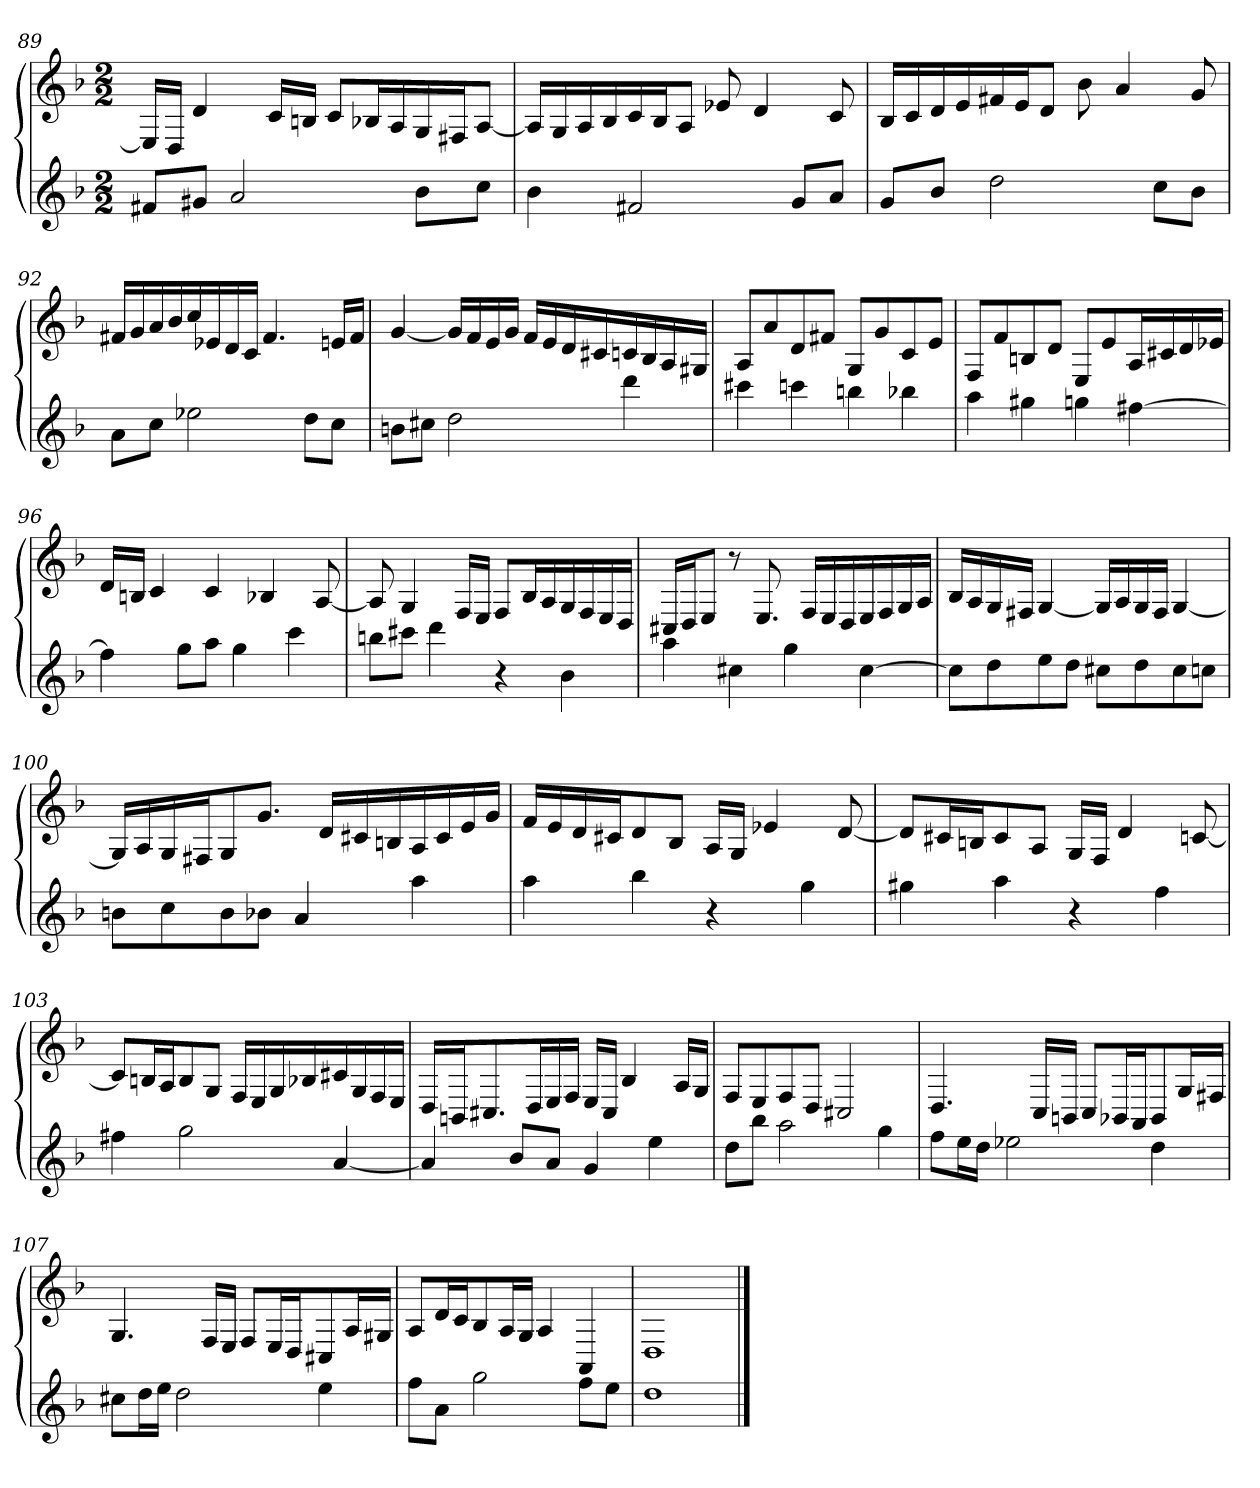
**kern	**kern
*part1	*part1
*staff2	*staff1
*k[b-]	*k[b-]
*d:	*d:
*M2/2	*M2/2
=89	=89
8f#XL	16ELL]
.	16DJJ
8g#XJ	4d
2a	.
.	16cLL
.	16BnJJ
.	8cL
.	16B-XL
.	16A
8b-L	16G
.	16F#XJ
8ccJ	[8AJ
=90	=90
4b-	16ALL]
.	16G
.	16A
.	16B-
2f#X	16c
.	16B-J
.	8AJ
.	8e-X
.	4d
8gL	.
8aJ	8c
=91	=91
8gL	16B-LL
.	16c
8b-J	16d
.	16e
2dd	16f#X
.	16eJ
.	8dJ
.	8b-
.	4a
8ccL	.
8b-J	8g
=92	=92
8aL	16f#XLL
.	16g
8ccJ	16a
.	16b-
2ee-X	16cc
.	16e-X
.	16d
.	16cJJ
.	4.f#
8ddL	.
8ccJ	16enLL
.	16f#JJ
=93	=93
8bnL	[4g
8cc#XJ	.
2dd	16gLL]
.	16f
.	16e
.	16gJJ
.	16fLL
.	16e
.	16d
.	16c#X
4ddd	16cn
.	16B-
.	16A
.	16G#XJJ
=94	=94
4ccc#X	8AL
.	8a
4cccn	8d
.	8f#XJ
4bbn	8GL
.	8g
4bb-X	8c
.	8eJ
=95	=95
4aa	8FL
.	8f
4gg#X	8Bn
.	8dJ
4ggn	8EL
.	8e
[4ff#X	16AL
.	16c#X
.	16d
.	16e-XJJ
=96	=96
4ff#]	16dLL
.	16BnJJ
.	4c
8ggL	.
8aaJ	4c
4gg	.
.	4B-X
4ccc	.
.	[8A
=97	=97
8bbnL	8A]
8ccc#XJ	4G
4ddd	.
.	16FLL
.	16EJJ
4r	8FL
.	16B-L
.	16A
4b-	16G
.	16F
.	16E
.	16DJJ
=98	=98
4aa	16C#XLL
.	16DJ
.	8EJ
4cc#X	8r
.	8.E
4gg	.
.	16FLL
.	16E
.	16D
[4cc#	16E
.	16F
.	16G
.	16AJJ
=99	=99
8cc#L]	16B-LL
.	16A
8dd	16G
.	16F#XJJ
8ee	[4G
8ddJ	.
8cc#XL	16GLL]
.	16A
8dd	16G
.	16F#JJ
8cc#	[4G
8ccnJ	.
=100	=100
8bnL	16GLL]
.	16A
8cc	16G
.	16F#XJ
8b	8G
8b-XJ	8.gJ
4a	.
.	16dLL
.	16c#X
.	16Bn
4aa	16A
.	16c#
.	16e
.	16gJJ
=101	=101
4aa	16fLL
.	16e
.	16d
.	16c#XJ
4bb-	8d
.	8B-J
4r	16ALL
.	16GJJ
.	4e-X
4gg	.
.	[8d
=102	=102
4gg#X	8dL]
.	16c#XL
.	16BnJ
4aa	8c#
.	8AJ
4r	16GLL
.	16FJJ
.	4d
4ff	.
.	[8cn
=103	=103
4ff#X	8cL]
.	16BnL
.	16AJ
2gg	8B
.	8GJ
.	16FLL
.	16E
.	16G
.	16B-X
[4a	16c#X
.	16G
.	16F
.	16EJJ
=104	=104
4a]	16DLL
.	16BBnJ
.	8.C#X
8b-L	.
.	16DL
8aJ	16E
.	16FJJ
4g	16ELL
.	16C#JJ
.	4B-
4ee	.
.	16ALL
.	16GJJ
=105	=105
8ddL	8FL
8bb-J	8E
2aa	8F
.	8DJ
.	2C#X
4gg	.
=106	=106
8ffL	4.D
16eeL	.
16ddJJ	.
2ee-X	.
.	16CLL
.	16BBnJJ
.	8CL
.	16BB-XL
.	16AAJ
4dd	8BB-
.	16GL
.	16F#XJJ
=107	=107
8cc#XL	4.G
16ddL	.
16eeJJ	.
2dd	.
.	16FLL
.	16EJJ
.	8FL
.	16EL
.	16DJ
4ee	8C#X
.	16AL
.	16G#XJJ
=108	=108
8ffL	8AL
8aJ	16dL
.	16cJ
2gg	8B-
.	16AL
.	16GJJ
.	4A
8ffL	4AA
8eeJ	.
=109	=109
1dd	1D
==	==
*-	*-
